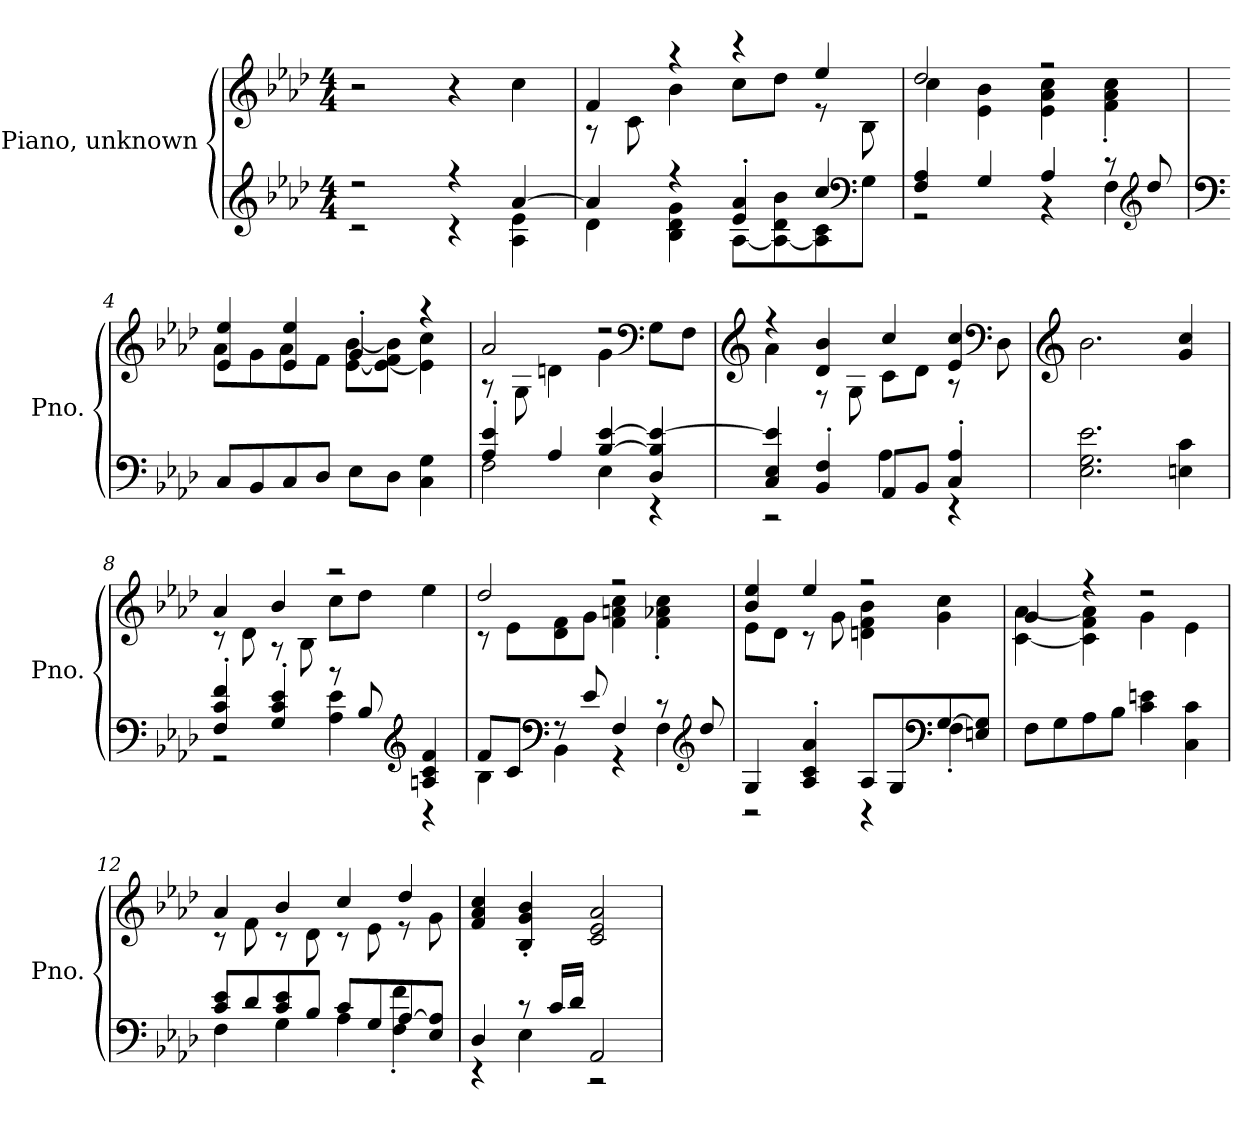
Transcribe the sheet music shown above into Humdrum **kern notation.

**kern	**kern
*part1	*part1
*staff2	*staff1
*I"Piano, unknown	*
*I'Pno.	*
*clefG2	*clefG2
*k[b-e-a-d-]	*k[b-e-a-d-]
*M4/4	*M4/4
*MM120	*MM120
=1	=1
*^	*
2r	2r	2r
4r	4r	4r
[4a-/	4A-\ 4e-\	4cc\
=2	=2	=2
*	*	*^
4a-/]	4d-\	4f/	8r
.	.	.	8c\
4r	4B-\ 4d-\ 4g\	4r	4b-\
4e-/' 4a-/'	[8A-\L	4r	8cc\L
.	8A-\_ 8d-\ 8b-\	.	8dd-\J
4cc/	8A-\] 8c\	4ee-/	8r
*clefF4	*	*	*
.	8G\J	.	8B-\
=3	=3	=3	=3
4F/ 4A-/	2r	2dd-/	4cc\
4G/	.	.	4e-\ 4b-\
4A-/	4r	2r	4e-\ 4a-\ 4cc\
8r	4F\	.	4f\' 4a-\' 4cc\'
*clefG2	*	*	*
8dd-/	.	.	.
*v	*v	*	*
=4	=4	=4
*clefF4	*	*
8C/L	4e-/ 4ee-/	8a-\L
8BB-/	.	8g\
8C/	4e-/ 4ee-/	8a-\
8D-/J	.	8f\J
8E-\L	4g'/	[8e-\ [8b-\L
8D-\J	.	8e-\_ 8f\ 8b-\]J
4C\ 4G\	4r	4e-\] 4cc\
!!LO:LB:g=z	!!
=5	=5	=5
*^	*	*
4A-/' 4e-/'	2F\	2a-/	8r
.	.	.	8G\
4A-/	.	.	4dn\
[4B-/ [4e-/	4E-\	2r	4g\
*	*	*clefF4	*
4D-/ 4B-/] 4e-/_	4r	.	8G\L
.	.	.	8F\J
=6	=6	=6	=6
*	*	*clefG2	*
4C/ 4E-/ 4e-/]	2r	4r	4a-\
4BB-/' 4F/'	.	4d-/ 4b-/	8r
.	.	.	8G\
8AA-/L	4A-\	4cc/	8c\L
8BB-/J	.	.	8d-\J
4C/' 4A-/'	4r	4e-/ 4cc/	8r
*	*	*clefF4	*
.	.	.	8D-\
*v	*v	*	*
*	*v	*v
=7	=7
*	*clefG2
2.E-\ 2.G\ 2.e-\	2.b-\
4En\ 4c\	4g/ 4cc/
=8	=8
*^	*^
4F/' 4c/' 4f/'	2r	4a-/	8r
.	.	.	8d-\
4G/' 4c/' 4e-/'	.	4b-/	8r
.	.	.	8B-\
8r	4A-\ 4e-\	2r	8cc\L
8B-/	.	.	8dd-\J
*clefG2	*	*	*
4An/ 4c/ 4f/	4r	.	4ee-\
!!LO:LB:g=z	!!
=9	=9	=9	=9
8f/L	4B-\	2dd-/	8r
8c/J	.	.	8e-\L
*clefF4	*	*	*
8r	4BB-\	.	8d-\ 8f\
8e-/	.	.	8g\J
4F/	4r	2r	4f\ 4an\ 4cc\
8r	4F\	.	4f\' 4a-X\' 4cc\'
*clefG2	*	*	*
8dd-/	.	.	.
=10	=10	=10	=10
4G/	2r	4b-/ 4ee-/	8e-\L
.	.	.	8d-\J
4A-/' 4c/' 4a-/'	.	4ee-/	8r
.	.	.	8g\
8A-/L	4r	2r	4dn\ 4f\ 4b-\
8G/	.	.	.
*clefF4	*	*	*
[8G/	4F'\	.	4g\ 4cc\
8En/ 8G/]J	.	.	.
*v	*v	*	*
=11	=11	=11
8F\L	4g/	[4c\ [4a-\
8G\	.	.
8A-\	4r	4c\] 4f\ 4a-\]
8B-\J	.	.
4c\ 4en\	2r	4g\
4C\ 4c\	.	4e-\
!!LO:LB:g=z	!!
=12	=12	=12
*^	*	*
8c/ 8e-/L	4F\	4a-/	8r
8d-/	.	.	8f\
8c/ 8e-/	4G\	4b-/	8r
8B-/J	.	.	8d-\
8c/L	4A-\	4cc/	8r
8G/	.	.	8e-\
[8A-/	4F\' 4f\'	4dd-/	8r
8E-/ 8A-/]J	.	.	8g\
*	*	*v	*v
=13	=13	=13
4D-/	4r	4f/ 4a-/ 4cc/
8r	4E-\	4B-/' 4g/' 4b-/'
16c/LL	.	.
16d-/JJ	.	.
2AA-/	2r	2c/ 2e-/ 2a-/
*v	*v	*
=	=
*-	*-
